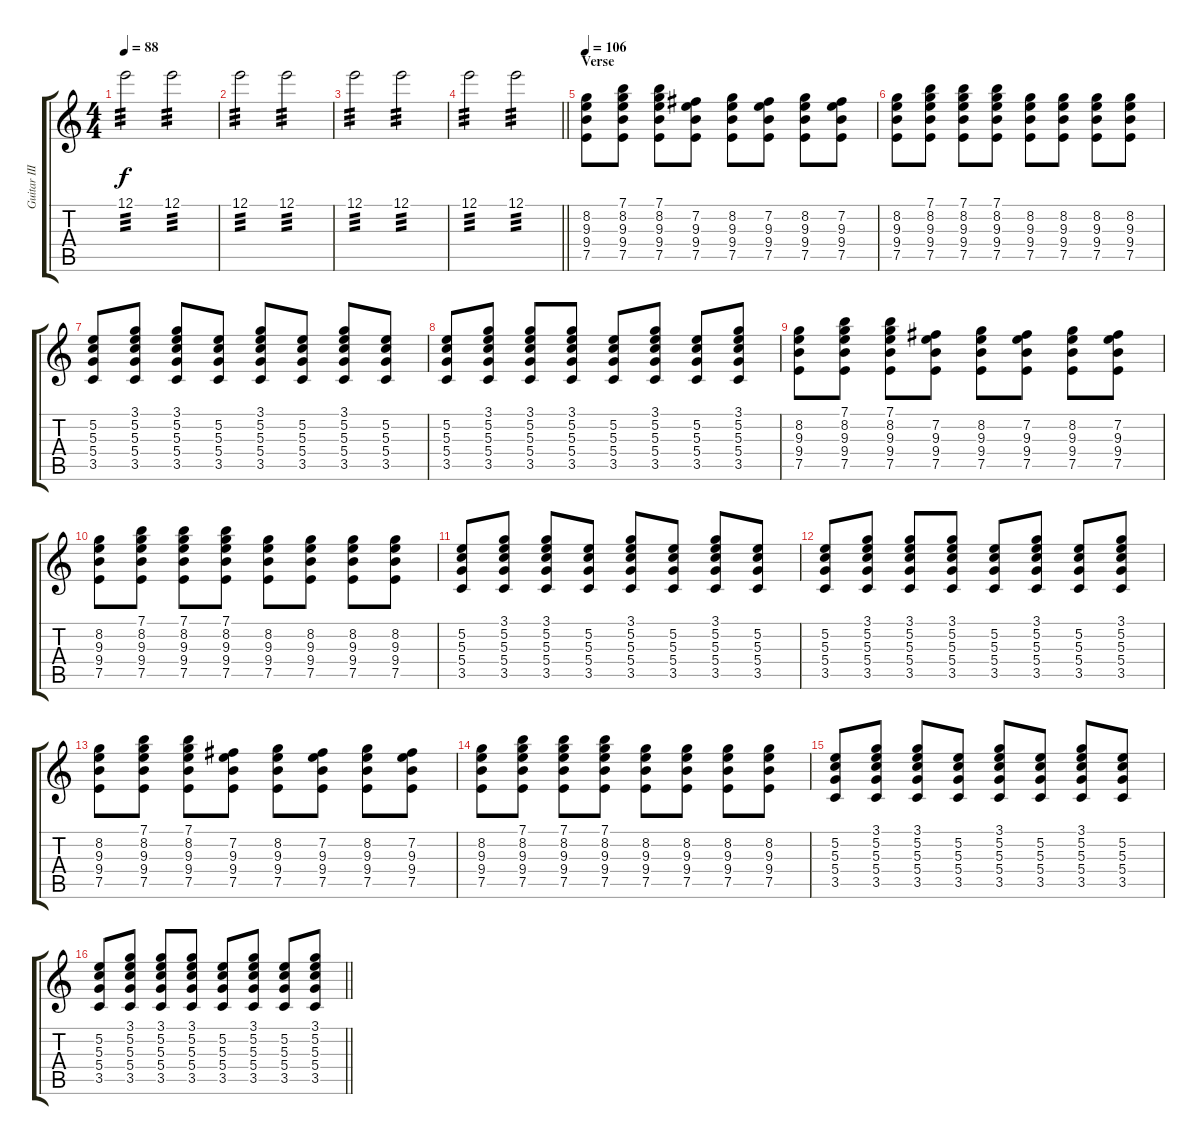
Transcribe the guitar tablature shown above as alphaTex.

\track ("Guitar III" "Guitar III") {instrument distortionguitar}
\staff {score tabs}
\tuning (E4 B3 G3 D3 A2 E2) {hide}
\ts (4 4)
\tempo 88
\clef g2
\ks c
12.1.2{tp 3 dy f volume 16} 12.1.2{tp 3} |
12.1.2{tp 3} 12.1.2{tp 3} |
12.1.2{tp 3} 12.1.2{tp 3} |
\barLineRight lightlight
12.1.2{tp 3} 12.1.2{tp 3} |
\section ("" "Verse")
\tempo 106
(8.2 9.3 9.4 7.5).8{volume 13} (7.1 8.2 9.3 9.4 7.5).8 (7.1 8.2 9.3 9.4 7.5).8 (7.2 9.3 9.4 7.5).8 (8.2 9.3 9.4 7.5).8 (7.2 9.3 9.4 7.5).8 (8.2 9.3 9.4 7.5).8 (7.2 9.3 9.4 7.5).8 |
(8.2 9.3 9.4 7.5).8 (7.1 8.2 9.3 9.4 7.5).8 (7.1 8.2 9.3 9.4 7.5).8 (7.1 8.2 9.3 9.4 7.5).8 (8.2 9.3 9.4 7.5).8 (8.2 9.3 9.4 7.5).8 (8.2 9.3 9.4 7.5).8 (8.2 9.3 9.4 7.5).8 |
(5.2 5.3 5.4 3.5).8 (3.1 5.2 5.3 5.4 3.5).8 (3.1 5.2 5.3 5.4 3.5).8 (5.2 5.3 5.4 3.5).8 (3.1 5.2 5.3 5.4 3.5).8 (5.2 5.3 5.4 3.5).8 (3.1 5.2 5.3 5.4 3.5).8 (5.2 5.3 5.4 3.5).8 |
(5.2 5.3 5.4 3.5).8 (3.1 5.2 5.3 5.4 3.5).8 (3.1 5.2 5.3 5.4 3.5).8 (3.1 5.2 5.3 5.4 3.5).8 (5.2 5.3 5.4 3.5).8 (3.1 5.2 5.3 5.4 3.5).8 (5.2 5.3 5.4 3.5).8 (3.1 5.2 5.3 5.4 3.5).8 |
(8.2 9.3 9.4 7.5).8 (7.1 8.2 9.3 9.4 7.5).8 (7.1 8.2 9.3 9.4 7.5).8 (7.2 9.3 9.4 7.5).8 (8.2 9.3 9.4 7.5).8 (7.2 9.3 9.4 7.5).8 (8.2 9.3 9.4 7.5).8 (7.2 9.3 9.4 7.5).8 |
(8.2 9.3 9.4 7.5).8 (7.1 8.2 9.3 9.4 7.5).8 (7.1 8.2 9.3 9.4 7.5).8 (7.1 8.2 9.3 9.4 7.5).8 (8.2 9.3 9.4 7.5).8 (8.2 9.3 9.4 7.5).8 (8.2 9.3 9.4 7.5).8 (8.2 9.3 9.4 7.5).8 |
(5.2 5.3 5.4 3.5).8 (3.1 5.2 5.3 5.4 3.5).8 (3.1 5.2 5.3 5.4 3.5).8 (5.2 5.3 5.4 3.5).8 (3.1 5.2 5.3 5.4 3.5).8 (5.2 5.3 5.4 3.5).8 (3.1 5.2 5.3 5.4 3.5).8 (5.2 5.3 5.4 3.5).8 |
(5.2 5.3 5.4 3.5).8 (3.1 5.2 5.3 5.4 3.5).8 (3.1 5.2 5.3 5.4 3.5).8 (3.1 5.2 5.3 5.4 3.5).8 (5.2 5.3 5.4 3.5).8 (3.1 5.2 5.3 5.4 3.5).8 (5.2 5.3 5.4 3.5).8 (3.1 5.2 5.3 5.4 3.5).8 |
(8.2 9.3 9.4 7.5).8 (7.1 8.2 9.3 9.4 7.5).8 (7.1 8.2 9.3 9.4 7.5).8 (7.2 9.3 9.4 7.5).8 (8.2 9.3 9.4 7.5).8 (7.2 9.3 9.4 7.5).8 (8.2 9.3 9.4 7.5).8 (7.2 9.3 9.4 7.5).8 |
(8.2 9.3 9.4 7.5).8 (7.1 8.2 9.3 9.4 7.5).8 (7.1 8.2 9.3 9.4 7.5).8 (7.1 8.2 9.3 9.4 7.5).8 (8.2 9.3 9.4 7.5).8 (8.2 9.3 9.4 7.5).8 (8.2 9.3 9.4 7.5).8 (8.2 9.3 9.4 7.5).8 |
(5.2 5.3 5.4 3.5).8 (3.1 5.2 5.3 5.4 3.5).8 (3.1 5.2 5.3 5.4 3.5).8 (5.2 5.3 5.4 3.5).8 (3.1 5.2 5.3 5.4 3.5).8 (5.2 5.3 5.4 3.5).8 (3.1 5.2 5.3 5.4 3.5).8 (5.2 5.3 5.4 3.5).8 |
\barLineRight lightlight
(5.2 5.3 5.4 3.5).8 (3.1 5.2 5.3 5.4 3.5).8 (3.1 5.2 5.3 5.4 3.5).8 (3.1 5.2 5.3 5.4 3.5).8 (5.2 5.3 5.4 3.5).8 (3.1 5.2 5.3 5.4 3.5).8 (5.2 5.3 5.4 3.5).8 (3.1 5.2 5.3 5.4 3.5).8
